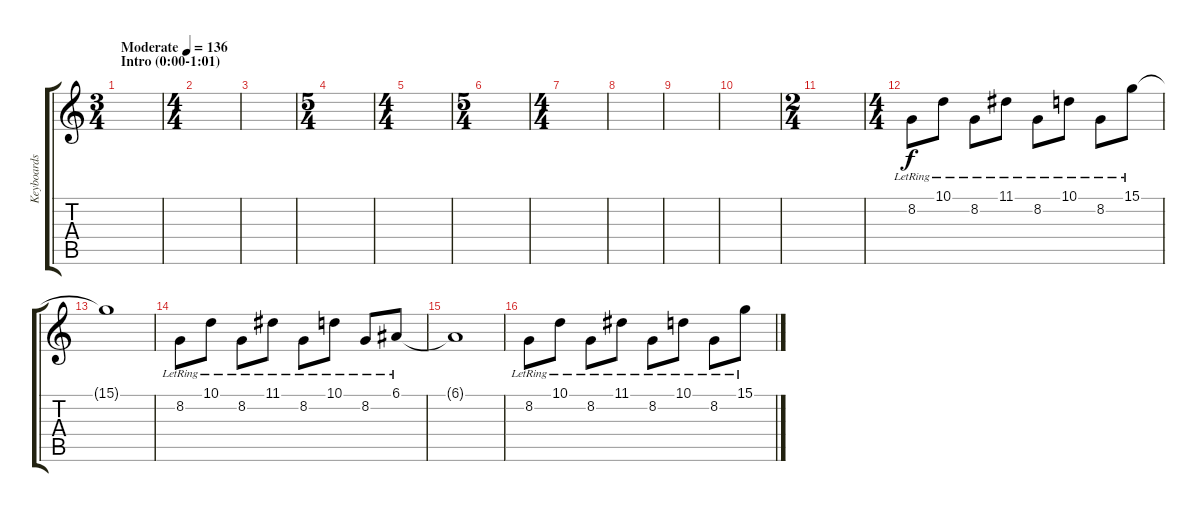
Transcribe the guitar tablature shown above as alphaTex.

\track ("Keyboards" "Keyboards") {instrument brightacousticpiano}
\staff {score tabs}
\tuning (E4 B3 G3 D3 A2 E2) {hide}
\ts (3 4)
\section ("" "Intro (0:00-1:01)")
\tempo (136 "Moderate")
\clef g2
\ks c
|
\ts (4 4)
|
|
\ts (5 4)
|
\ts (4 4)
|
\ts (5 4)
|
\ts (4 4)
|
|
|
|
\ts (2 4)
|
\ts (4 4)
8.2{lr}.8 10.1{lr}.8 8.2{lr}.8 11.1{lr}.8 8.2{lr}.8 10.1{lr}.8 8.2{lr}.8 15.1{lr}.8 |
15.1{t}.1 |
8.2{lr}.8 10.1{lr}.8 8.2{lr}.8 11.1{lr}.8 8.2{lr}.8 10.1{lr}.8 8.2{lr}.8 6.1{lr}.8 |
6.1{t}.1 |
8.2{lr}.8 10.1{lr}.8 8.2{lr}.8 11.1{lr}.8 8.2{lr}.8 10.1{lr}.8 8.2{lr}.8 15.1{lr}.8
